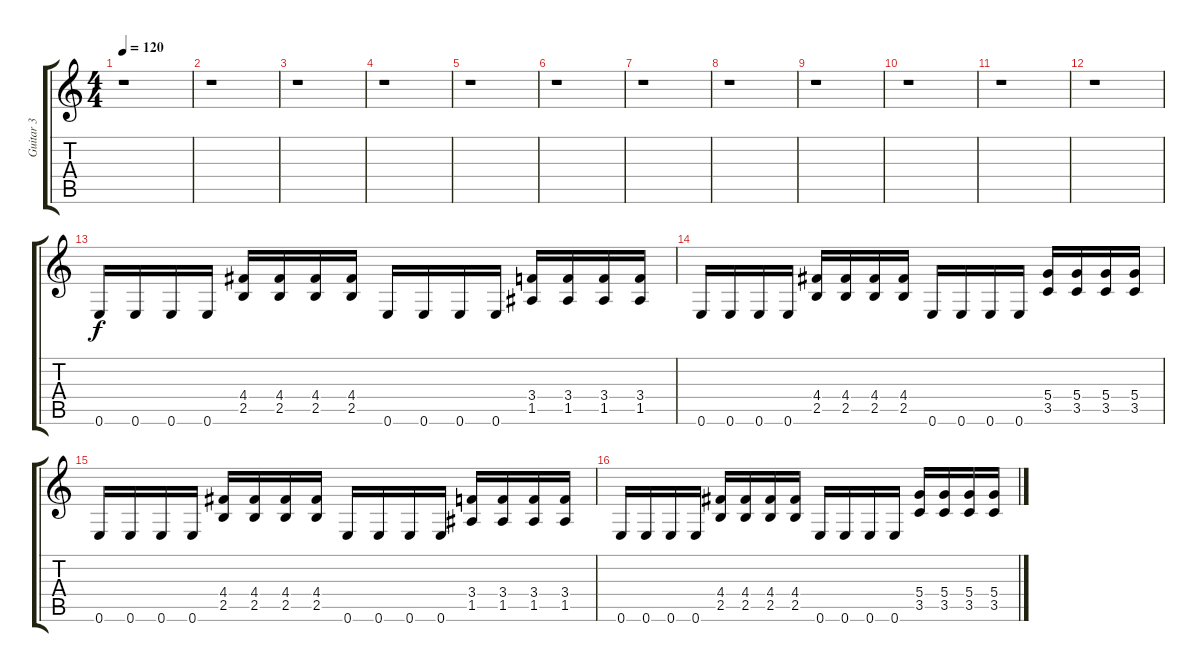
\track ("Guitar 3" "Guitar 3") {instrument distortionguitar}
\staff {score tabs}
\tuning (E4 B3 G3 D3 A2 E2) {hide}
\ts (4 4)
\tempo 120
\clef g2
\ks c
r.1{dy f instrument distortionguitar} |
r.1 |
r.1 |
r.1 |
r.1 |
r.1 |
r.1 |
r.1 |
r.1 |
r.1 |
r.1 |
r.1 |
0.6.16 0.6.16 0.6.16 0.6.16 (4.4 2.5).16 (4.4 2.5).16 (4.4 2.5).16 (4.4 2.5).16 0.6.16 0.6.16 0.6.16 0.6.16 (3.4 1.5).16 (3.4 1.5).16 (3.4 1.5).16 (3.4 1.5).16 |
0.6.16 0.6.16 0.6.16 0.6.16 (4.4 2.5).16 (4.4 2.5).16 (4.4 2.5).16 (4.4 2.5).16 0.6.16 0.6.16 0.6.16 0.6.16 (5.4 3.5).16 (5.4 3.5).16 (5.4 3.5).16 (5.4 3.5).16 |
0.6.16 0.6.16 0.6.16 0.6.16 (4.4 2.5).16 (4.4 2.5).16 (4.4 2.5).16 (4.4 2.5).16 0.6.16 0.6.16 0.6.16 0.6.16 (3.4 1.5).16 (3.4 1.5).16 (3.4 1.5).16 (3.4 1.5).16 |
0.6.16 0.6.16 0.6.16 0.6.16 (4.4 2.5).16 (4.4 2.5).16 (4.4 2.5).16 (4.4 2.5).16 0.6.16 0.6.16 0.6.16 0.6.16 (5.4 3.5).16 (5.4 3.5).16 (5.4 3.5).16 (5.4 3.5).16
